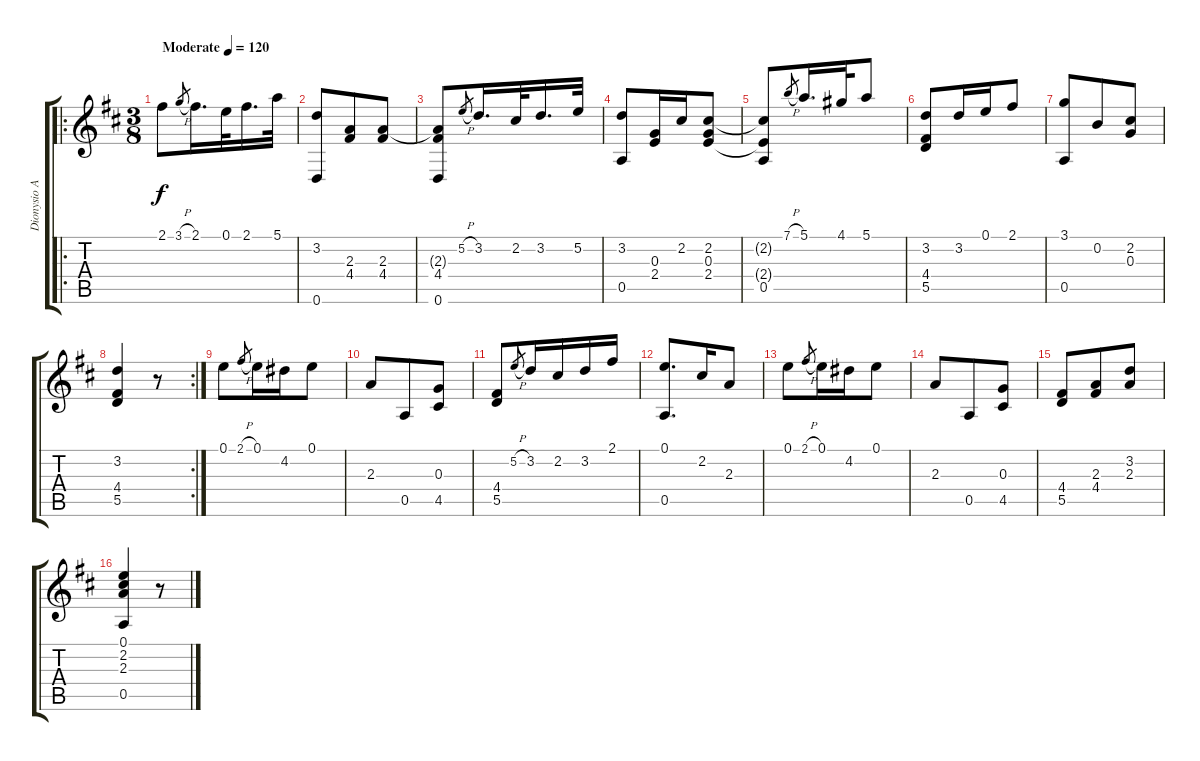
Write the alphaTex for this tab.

\track ("Dionysio Aguado" "Dionysio A") {instrument acousticguitarnylon}
\staff {score tabs}
\tuning (E4 B3 G3 D3 A2 D2) {hide}
\ro
\ts (3 8)
\tempo (120 "Moderate")
\clef g2
\ks d
2.1.8{dy f instrument acousticguitarnylon} 3.1{h}.8{gr} 2.1.16{d} 0.1.32 2.1.16{d} 5.1.32 |
(3.2 0.6).8 (2.3 4.4).8 (2.3 4.4).8 |
(2.3{t} 4.4 0.6).8 5.2{h}.8{gr} 3.2.16{d} 2.2.32 3.2.16{d} 5.2.32 |
(3.2 0.5).8 (0.3 2.4).16 2.2.16 (2.2 0.3 2.4).8 |
(2.2{t} 2.4{t} 0.5).8 7.1{h}.8{gr} 5.1.16{d} 4.1.32 5.1.8 |
(3.2 4.4 5.5).8 3.2.16 0.1.16 2.1.8 |
(3.1 0.5).8 0.2.8 (2.2 0.3).8 |
\rc 2
(3.2 4.4 5.5).4 r.8 |
0.1.8 2.1{h}.8{gr} 0.1.16 4.2.16 0.1.8 |
2.3.8 0.5.8 (0.3 4.5).8 |
(4.4 5.5).8 5.2{h}.8{gr} 3.2.16 2.2.16 3.2.16 2.1.16 |
(0.1 0.5).8{d} 2.2.16 2.3.8 |
0.1.8 2.1{h}.8{gr} 0.1.16 4.2.16 0.1.8 |
2.3.8 0.5.8 (0.3 4.5).8 |
(4.4 5.5).8 (2.3 4.4).8 (3.2 2.3).8 |
(0.1 2.2 2.3 0.5).4 r.8
